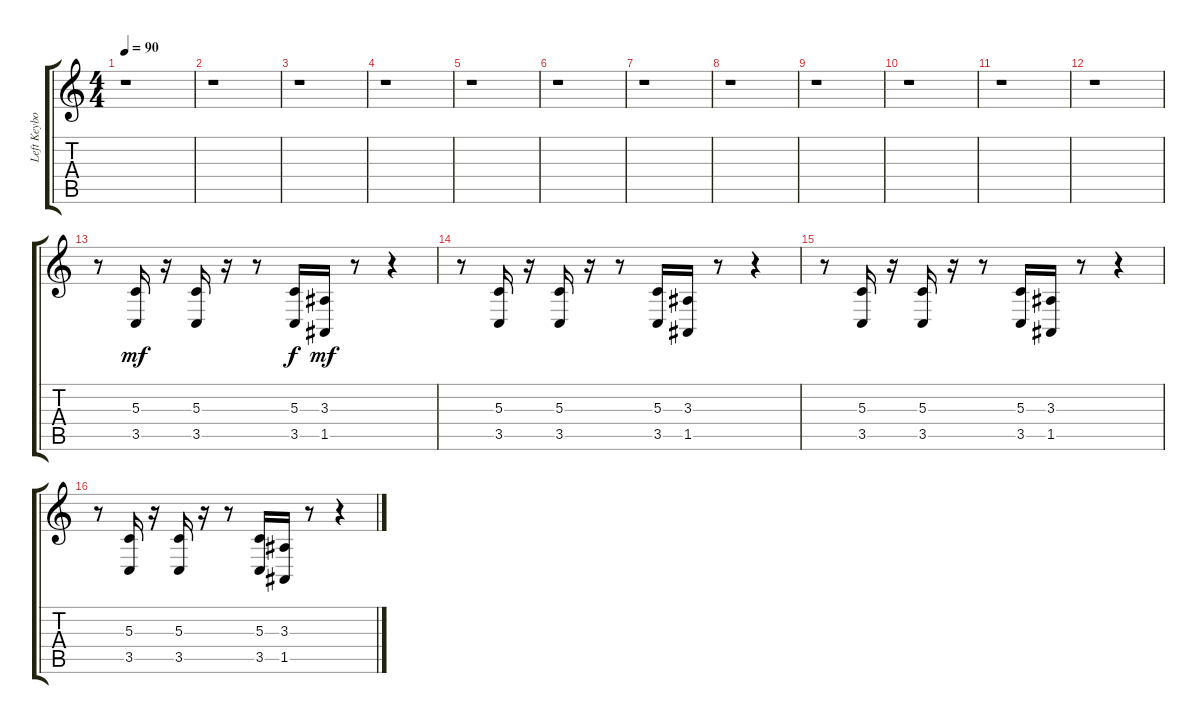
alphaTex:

\track ("Left Keyboard [sawtooth]" "Left Keybo") {instrument lead2sawtooth}
\staff {score tabs}
\tuning (E4 B3 G3 D3 A2 E2) {hide}
\ts (4 4)
\tempo 90
\clef g2
\ks c
r.1{dy mf} |
r.1 |
r.1 |
r.1 |
r.1 |
r.1 |
r.1 |
r.1 |
r.1 |
r.1 |
r.1 |
r.1 |
r.8 (5.3 3.5).16{instrument lead2sawtooth} r.16 (5.3 3.5).16 r.16 r.8 (5.3 3.5).16{dy f} (3.3 1.5).16{dy mf} r.8 r.4 |
r.8 (5.3 3.5).16{instrument lead2sawtooth} r.16 (5.3 3.5).16 r.16 r.8 (5.3 3.5).16 (3.3 1.5).16 r.8 r.4 |
r.8 (5.3 3.5).16{instrument lead2sawtooth} r.16 (5.3 3.5).16 r.16 r.8 (5.3 3.5).16 (3.3 1.5).16 r.8 r.4 |
r.8 (5.3 3.5).16{instrument lead2sawtooth} r.16 (5.3 3.5).16 r.16 r.8 (5.3 3.5).16 (3.3 1.5).16 r.8 r.4
